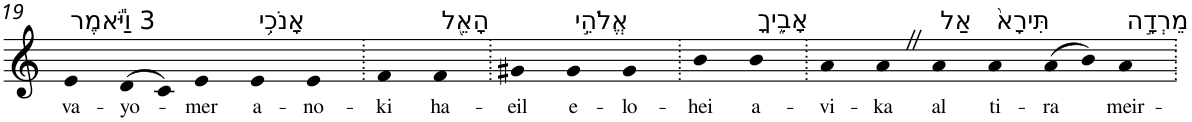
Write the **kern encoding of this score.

**kern	**text
*part1	*part1
*staff1	*staff1
*I"Piano	*
*I'Pno	*
!!LO:PB:g=z
*clefG2	*
*k[]	*
=19	=19
!LO:TX:a:t=3 וַיֹּ֕אמֶר	!
!	!LO:LY:b
4e	va-
!	!LO:LY:b
(>8d	-yo-
8c)	.
!	!LO:LY:b
4e	-mer
!LO:TX:a:t=אָנֹכִ֥י	!
!	!LO:LY:b
4e	a-
!	!LO:LY:b
4e	-no-
=20.	=20.
!	!LO:LY:b
4f	-ki
!LO:TX:a:t=הָאֵ֖ל	!
!	!LO:LY:b
4f	ha-
=21.	=21.
!	!LO:LY:b
4g#X	-eil
!LO:TX:a:t=אֱלֹהֵ֣י	!
!	!LO:LY:b
4g#	e-
!	!LO:LY:b
4g#	-lo-
=22.	=22.
!	!LO:LY:b
4b	-hei
!LO:TX:a:t=אָבִ֑יךָ	!
!	!LO:LY:b
4b	a-
=23.	=23.
!	!LO:LY:b
4a	-vi-
!	!LO:LY:b
4aZ	-ka
!LO:TX:a:t=אַל	!
!	!LO:LY:b
4a	al
!LO:TX:a:t=תִּירָא֙	!
!	!LO:LY:b
4a	ti-
!	!LO:LY:b
(>8a	-ra
8b)	.
!LO:TX:a:t=מֵרְדָ֣ה	!
!	!LO:LY:b
4a	meir-
=.	=.
*-	*-
